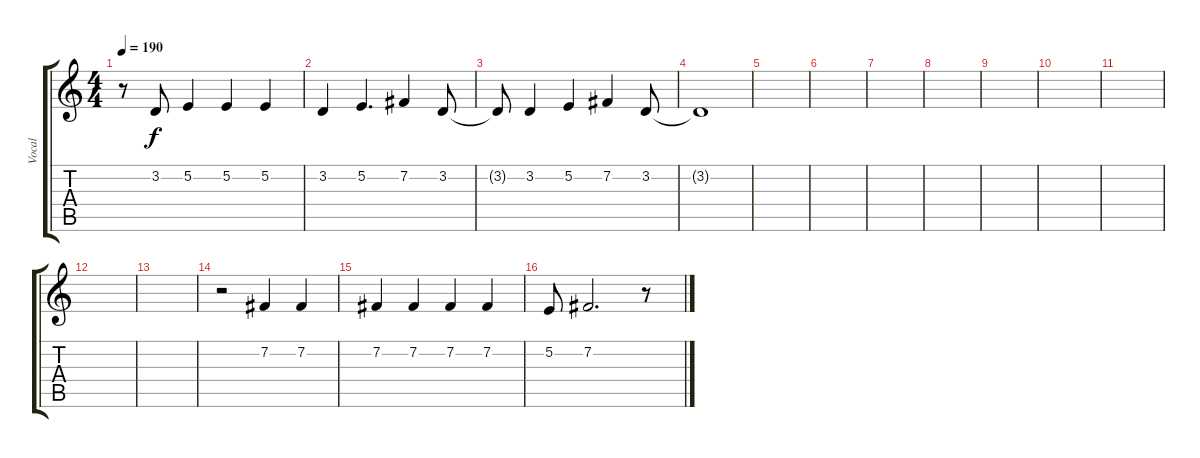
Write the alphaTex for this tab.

\track ("Vocal" "Vocal") {instrument oboe}
\staff {score tabs}
\tuning (E4 B3 G3 D3 A2 E2) {hide}
\ts (4 4)
\tempo 190
\clef g2
\ks c
r.8{dy f} 3.2.8 5.2.4 5.2.4 5.2.4 |
3.2.4 5.2.4{d} 7.2.4 3.2.8 |
3.2{t}.8 3.2.4 5.2.4 7.2.4 3.2.8 |
3.2{t}.1 |
|
|
|
|
|
|
|
|
|
r.2 7.2.4 7.2.4 |
7.2.4 7.2.4 7.2.4 7.2.4 |
5.2.8 7.2.2{d} r.8
